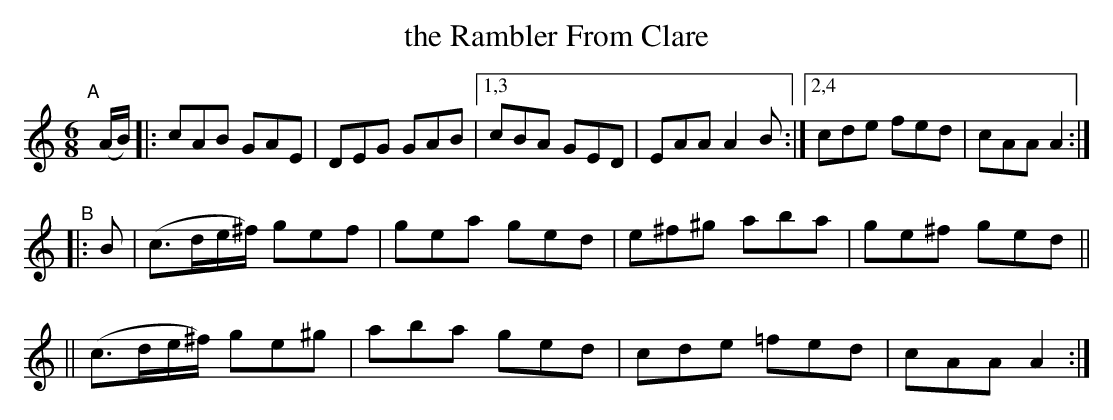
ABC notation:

X:1
T: the Rambler From Clare
M: 6/8
L: 1/8
K: Am
"^A"[|] (A/B/) \
|: cAB GAE | DEG GAB |[1,3 cBA GED | EAA A2B :|[2,4 cde fed | cAA A2 :|
"^B"|: B \
 | (c3/2d/e/^f/) gef | gea ged | e^f^g aba | ge^f ged ||
|| (c3/2d/e/^f/) ge^g | aba ged | cde =fed | cAA A2 :|
